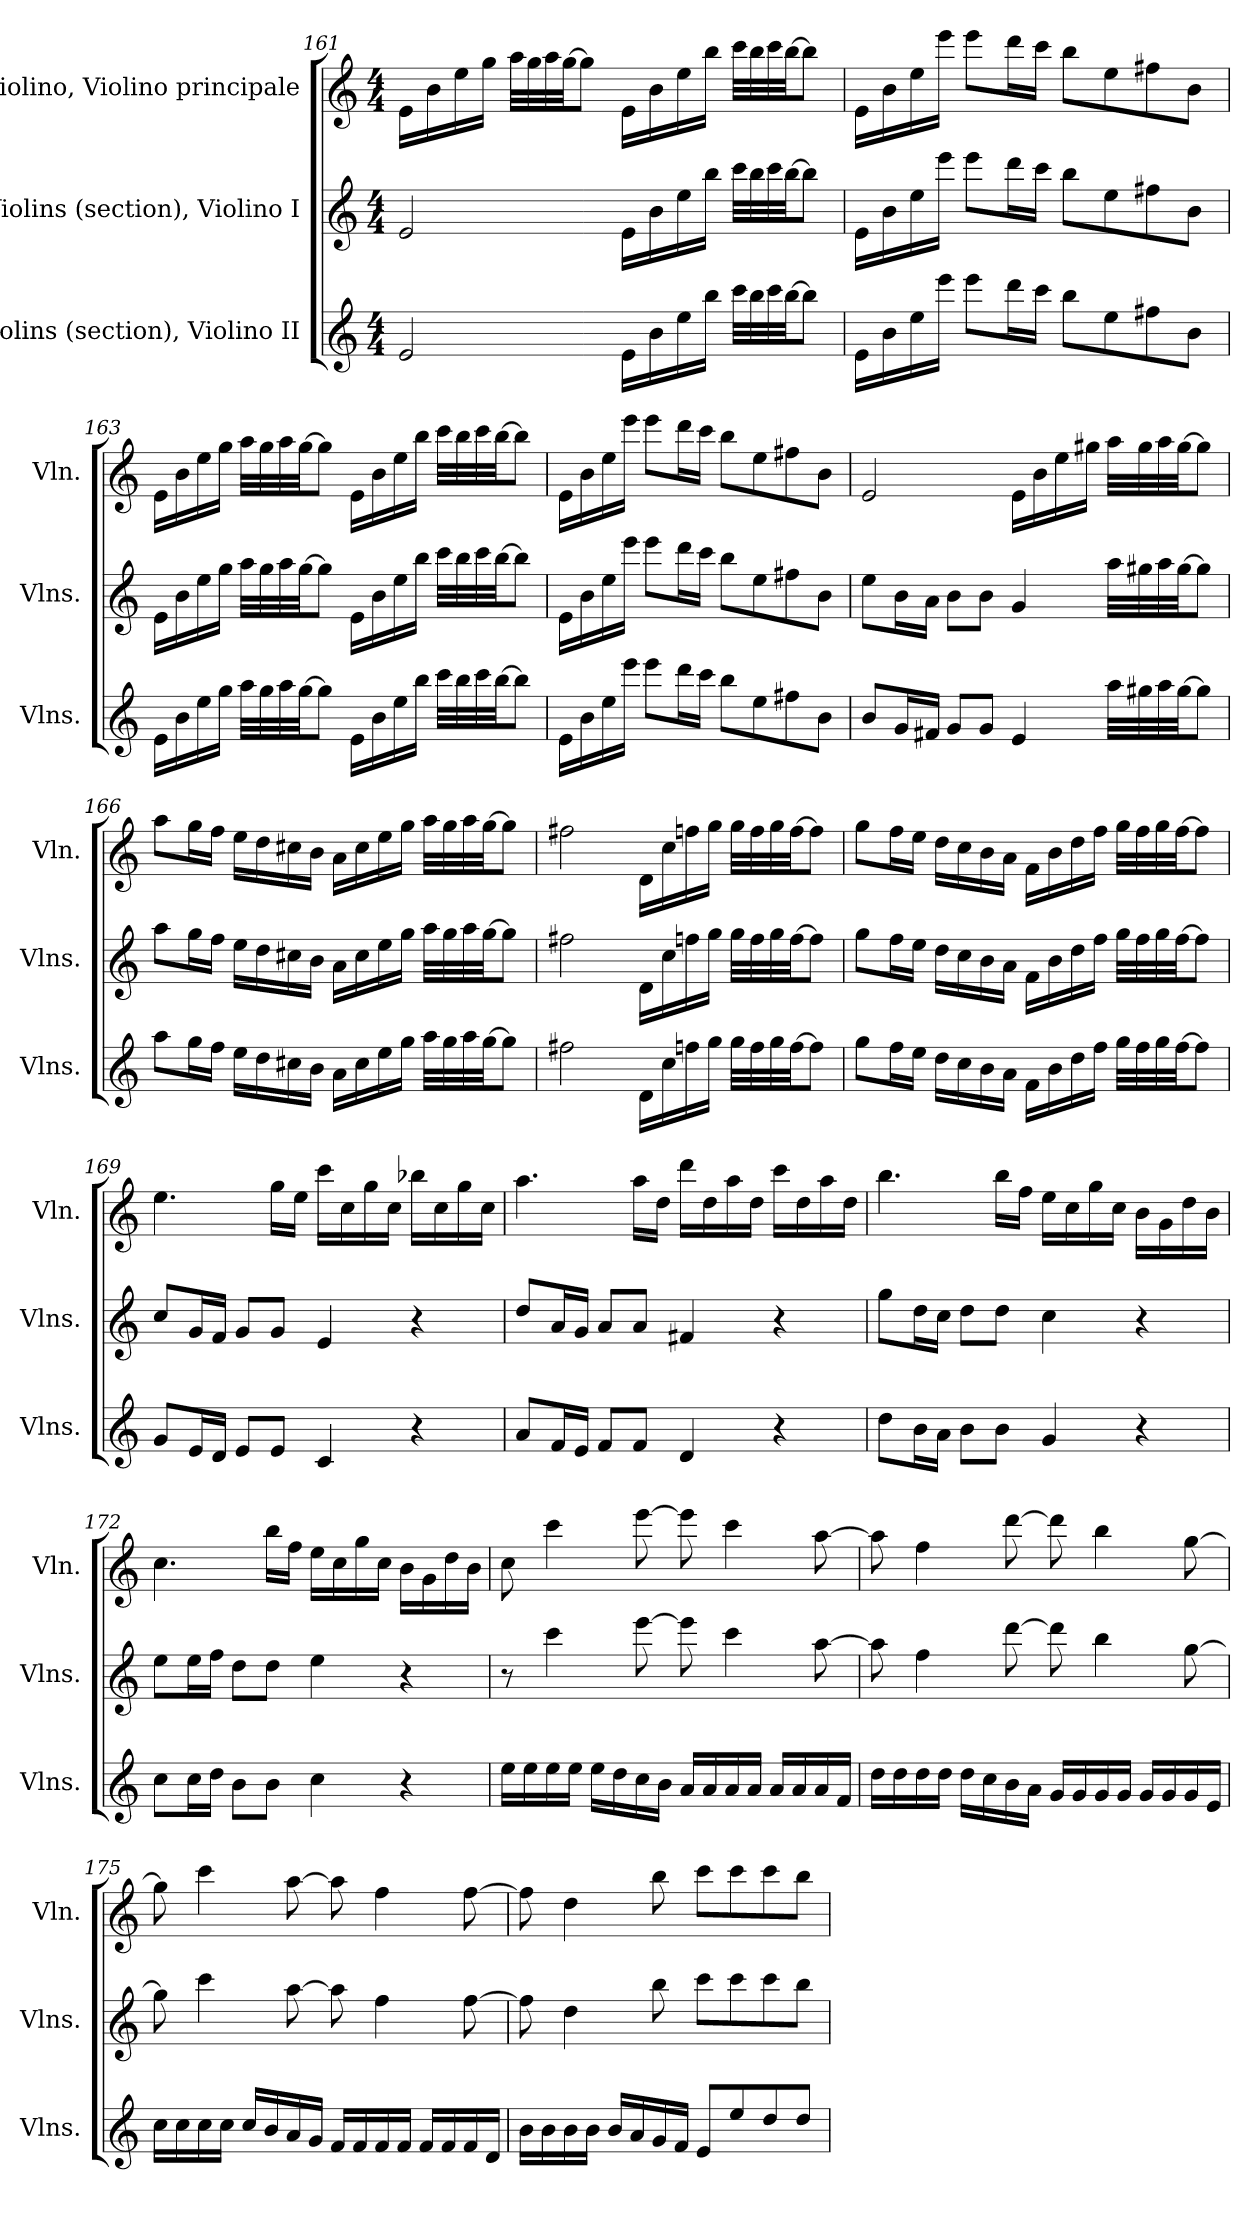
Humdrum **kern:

**kern	**kern	**kern
*part3	*part2	*part1
*staff3	*staff2	*staff1
*I"Violins (section), Violino II	*I"Violins (section), Violino I	*I"Violino, Violino principale
*I'Vlns.	*I'Vlns.	*I'Vln.
!!LO:LB:g=z
*clefG2	*clefG2	*clefG2
*k[]	*k[]	*k[]
*M4/4	*M4/4	*M4/4
=161	=161	=161
2e/	2e/	16e\LL
.	.	16b\
.	.	16ee\
.	.	16gg\JJ
.	.	32aa\LLL
.	.	32gg\
.	.	32aa\
.	.	[32gg\JJ
.	.	8gg\J]
16e\LL	16e\LL	16e\LL
16b\	16b\	16b\
16ee\	16ee\	16ee\
16bb\JJ	16bb\JJ	16bb\JJ
32ccc\LLL	32ccc\LLL	32ccc\LLL
32bb\	32bb\	32bb\
32ccc\	32ccc\	32ccc\
[32bb\JJ	[32bb\JJ	[32bb\JJ
8bb\J]	8bb\J]	8bb\J]
=162	=162	=162
16e\LL	16e\LL	16e\LL
16b\	16b\	16b\
16ee\	16ee\	16ee\
16eee\JJ	16eee\JJ	16eee\JJ
8eee\L	8eee\L	8eee\L
16ddd\L	16ddd\L	16ddd\L
16ccc\JJ	16ccc\JJ	16ccc\JJ
8bb\L	8bb\L	8bb\L
8ee\	8ee\	8ee\
8ff#X\	8ff#X\	8ff#X\
8b\J	8b\J	8b\J
!!LO:LB:g=z
=163	=163	=163
16e\LL	16e\LL	16e\LL
16b\	16b\	16b\
16ee\	16ee\	16ee\
16gg\JJ	16gg\JJ	16gg\JJ
32aa\LLL	32aa\LLL	32aa\LLL
32gg\	32gg\	32gg\
32aa\	32aa\	32aa\
[32gg\JJ	[32gg\JJ	[32gg\JJ
8gg\J]	8gg\J]	8gg\J]
16e\LL	16e\LL	16e\LL
16b\	16b\	16b\
16ee\	16ee\	16ee\
16bb\JJ	16bb\JJ	16bb\JJ
32ccc\LLL	32ccc\LLL	32ccc\LLL
32bb\	32bb\	32bb\
32ccc\	32ccc\	32ccc\
[32bb\JJ	[32bb\JJ	[32bb\JJ
8bb\J]	8bb\J]	8bb\J]
=164	=164	=164
16e\LL	16e\LL	16e\LL
16b\	16b\	16b\
16ee\	16ee\	16ee\
16eee\JJ	16eee\JJ	16eee\JJ
8eee\L	8eee\L	8eee\L
16ddd\L	16ddd\L	16ddd\L
16ccc\JJ	16ccc\JJ	16ccc\JJ
8bb\L	8bb\L	8bb\L
8ee\	8ee\	8ee\
8ff#X\	8ff#X\	8ff#X\
8b\J	8b\J	8b\J
!!LO:LB:g=z
=165	=165	=165
8b/L	8ee\L	2e/
16g/L	16b\L	.
16f#X/JJ	16a\JJ	.
8g/L	8b\L	.
8g/J	8b\J	.
4e/	4g/	16e\LL
.	.	16b\
.	.	16ee\
.	.	16gg#X\JJ
32aa\LLL	32aa\LLL	32aa\LLL
32gg#X\	32gg#X\	32gg#\
32aa\	32aa\	32aa\
[32gg#\JJ	[32gg#\JJ	[32gg#\JJ
8gg#\J]	8gg#\J]	8gg#\J]
=166	=166	=166
8aa\L	8aa\L	8aa\L
16gg\L	16gg\L	16gg\L
16ff\JJ	16ff\JJ	16ff\JJ
16ee\LL	16ee\LL	16ee\LL
16dd\	16dd\	16dd\
16cc#X\	16cc#X\	16cc#X\
16b\JJ	16b\JJ	16b\JJ
16a\LL	16a\LL	16a\LL
16cc#\	16cc#\	16cc#\
16ee\	16ee\	16ee\
16gg\JJ	16gg\JJ	16gg\JJ
32aa\LLL	32aa\LLL	32aa\LLL
32gg\	32gg\	32gg\
32aa\	32aa\	32aa\
[32gg\JJ	[32gg\JJ	[32gg\JJ
8gg\J]	8gg\J]	8gg\J]
!!LO:PB:g=z
=167	=167	=167
2ff#X\	2ff#X\	2ff#X\
16d\LL	16d\LL	16d\LL
16cc\	16cc\	16cc\
16ffn\	16ffn\	16ffn\
16gg\JJ	16gg\JJ	16gg\JJ
32gg\LLL	32gg\LLL	32gg\LLL
32ff\	32ff\	32ff\
32gg\	32gg\	32gg\
[32ff\JJ	[32ff\JJ	[32ff\JJ
8ff\J]	8ff\J]	8ff\J]
=168	=168	=168
8gg\L	8gg\L	8gg\L
16ff\L	16ff\L	16ff\L
16ee\JJ	16ee\JJ	16ee\JJ
16dd\LL	16dd\LL	16dd\LL
16cc\	16cc\	16cc\
16b\	16b\	16b\
16a\JJ	16a\JJ	16a\JJ
16f\LL	16f\LL	16f\LL
16b\	16b\	16b\
16dd\	16dd\	16dd\
16ff\JJ	16ff\JJ	16ff\JJ
32gg\LLL	32gg\LLL	32gg\LLL
32ff\	32ff\	32ff\
32gg\	32gg\	32gg\
[32ff\JJ	[32ff\JJ	[32ff\JJ
8ff\J]	8ff\J]	8ff\J]
=169	=169	=169
8g/L	8cc/L	4.ee\
16e/L	16g/L	.
16d/JJ	16f/JJ	.
8e/L	8g/L	.
8e/J	8g/J	16gg\LL
.	.	16ee\JJ
4c/	4e/	16ccc\LL
.	.	16cc\
.	.	16gg\
.	.	16cc\JJ
4r	4r	16bb-X\LL
.	.	16cc\
.	.	16gg\
.	.	16cc\JJ
!!LO:LB:g=z
=170	=170	=170
8a/L	8dd/L	4.aa\
16f/L	16a/L	.
16e/JJ	16g/JJ	.
8f/L	8a/L	.
8f/J	8a/J	16aa\LL
.	.	16dd\JJ
4d/	4f#X/	16ddd\LL
.	.	16dd\
.	.	16aa\
.	.	16dd\JJ
4r	4r	16ccc\LL
.	.	16dd\
.	.	16aa\
.	.	16dd\JJ
=171	=171	=171
8dd\L	8gg\L	4.bb\
16b\L	16dd\L	.
16a\JJ	16cc\JJ	.
8b\L	8dd\L	.
8b\J	8dd\J	16bb\LL
.	.	16ff\JJ
4g/	4cc\	16ee\LL
.	.	16cc\
.	.	16gg\
.	.	16cc\JJ
4r	4r	16b\LL
.	.	16g\
.	.	16dd\
.	.	16b\JJ
=172	=172	=172
8cc\L	8ee\L	4.cc\
16cc\L	16ee\L	.
16dd\JJ	16ff\JJ	.
8b\L	8dd\L	.
8b\J	8dd\J	16bb\LL
.	.	16ff\JJ
4cc\	4ee\	16ee\LL
.	.	16cc\
.	.	16gg\
.	.	16cc\JJ
4r	4r	16b\LL
.	.	16g\
.	.	16dd\
.	.	16b\JJ
!!LO:LB:g=z
=173	=173	=173
16ee\LL	8r	8cc\
16ee\	.	.
16ee\	4ccc\	4ccc\
16ee\JJ	.	.
16ee\LL	.	.
16dd\	.	.
16cc\	[8eee\	[8eee\
16b\JJ	.	.
16a/LL	8eee\]	8eee\]
16a/	.	.
16a/	4ccc\	4ccc\
16a/JJ	.	.
16a/LL	.	.
16a/	.	.
16a/	[8aa\	[8aa\
16f/JJ	.	.
=174	=174	=174
16dd\LL	8aa\]	8aa\]
16dd\	.	.
16dd\	4ff\	4ff\
16dd\JJ	.	.
16dd\LL	.	.
16cc\	.	.
16b\	[8ddd\	[8ddd\
16a\JJ	.	.
16g/LL	8ddd\]	8ddd\]
16g/	.	.
16g/	4bb\	4bb\
16g/JJ	.	.
16g/LL	.	.
16g/	.	.
16g/	[8gg\	[8gg\
16e/JJ	.	.
!!LO:LB:g=z
=175	=175	=175
16cc\LL	8gg\]	8gg\]
16cc\	.	.
16cc\	4ccc\	4ccc\
16cc\JJ	.	.
16cc/LL	.	.
16b/	.	.
16a/	[8aa\	[8aa\
16g/JJ	.	.
16f/LL	8aa\]	8aa\]
16f/	.	.
16f/	4ff\	4ff\
16f/JJ	.	.
16f/LL	.	.
16f/	.	.
16f/	[8ff\	[8ff\
16d/JJ	.	.
=176	=176	=176
16b\LL	8ff\]	8ff\]
16b\	.	.
16b\	4dd\	4dd\
16b\JJ	.	.
16b/LL	.	.
16a/	.	.
16g/	8bb\	8bb\
16f/JJ	.	.
8e/L	8ccc\L	8ccc\L
8ee/	8ccc\	8ccc\
8dd/	8ccc\	8ccc\
8dd/J	8bb\J	8bb\J
=	=	=
*-	*-	*-
